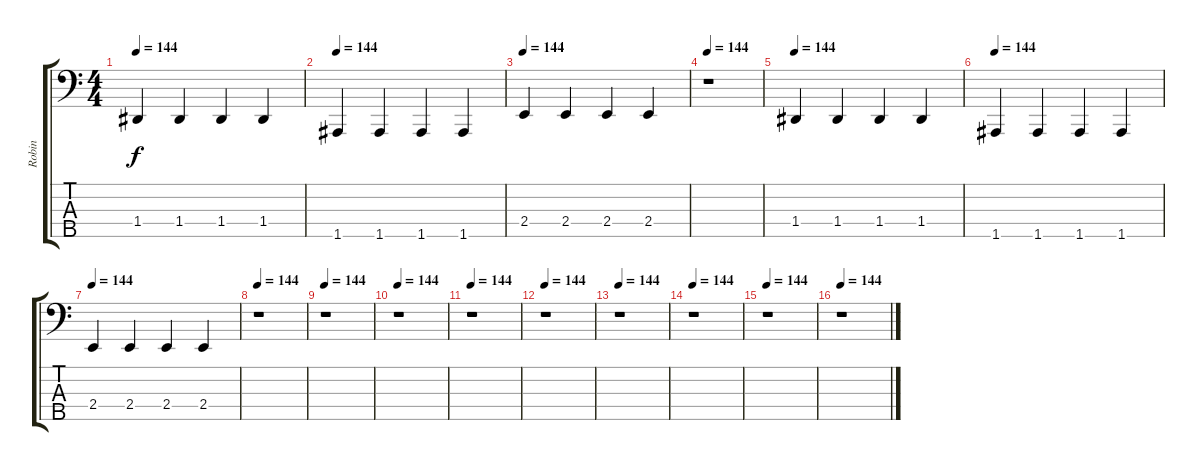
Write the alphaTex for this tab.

\track ("Robin" "Robin") {instrument electricbassfinger}
\staff {score tabs}
\tuning (F2 C2 G1 D1 A0) {hide}
\ts (4 4)
\tempo 144
\clef f4
\ks c
1.4.4{dy f} 1.4.4 1.4.4 1.4.4 |
\tempo 144
1.5.4 1.5.4 1.5.4 1.5.4 |
\tempo 144
2.4.4 2.4.4 2.4.4 2.4.4 |
\tempo 144
r.1 |
\tempo 144
1.4.4 1.4.4 1.4.4 1.4.4 |
\tempo 144
1.5.4 1.5.4 1.5.4 1.5.4 |
\tempo 144
2.4.4 2.4.4 2.4.4 2.4.4 |
\tempo 144
r.1 |
\tempo 144
r.1 |
\tempo 144
r.1 |
\tempo 144
r.1 |
\tempo 144
r.1 |
\tempo 144
r.1 |
\tempo 144
r.1 |
\tempo 144
r.1 |
\tempo 144
r.1
